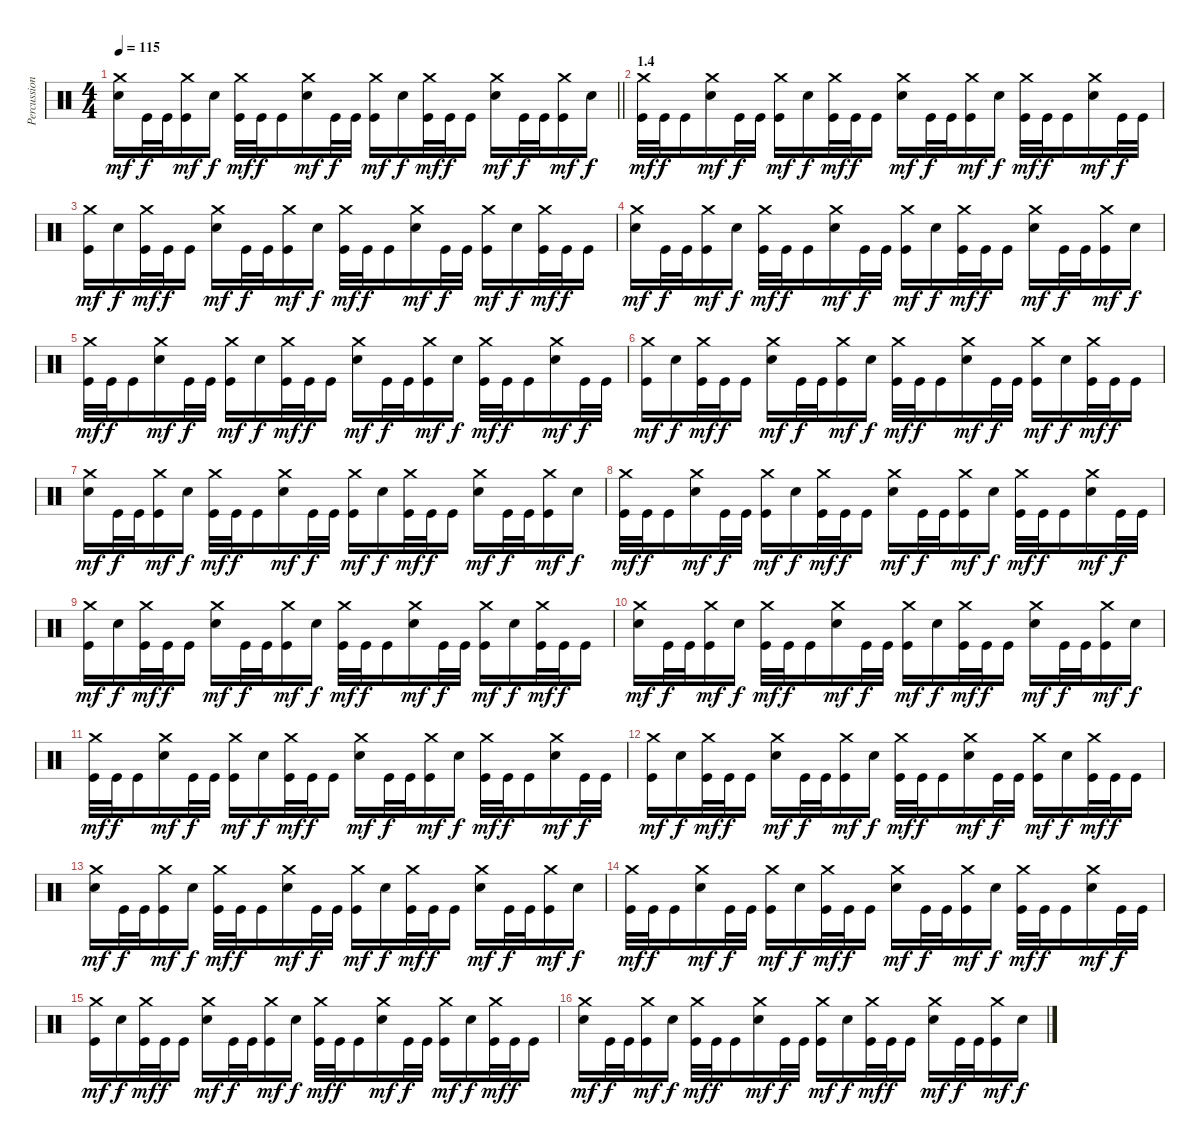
\track ("Percussion" "Percussion") {instrument percussion}
\staff {score}
\articulation defaults
\ts (4 4)
\tempo 115
\clef neutral
\barLineRight lightlight
\ks c
("Crash medium (hit)" "Snare (hit) 2").16{dy mf} "Kick (hit)".32{dy f} "Kick (hit)".32 ("Crash medium (hit)" "Kick (hit)").16{dy mf} "Snare (hit) 2".16{dy f} ("Crash medium (hit)" "Kick (hit)").32{dy mf} "Kick (hit)".32{dy f} "Kick (hit)".16 ("Crash medium (hit)" "Snare (hit) 2").16{dy mf} "Kick (hit)".32{dy f} "Kick (hit)".32 ("Crash medium (hit)" "Kick (hit)").16{dy mf} "Snare (hit) 2".16{dy f} ("Crash medium (hit)" "Kick (hit)").32{dy mf} "Kick (hit)".32{dy f} "Kick (hit)".16 ("Crash medium (hit)" "Snare (hit) 2").16{dy mf} "Kick (hit)".32{dy f} "Kick (hit)".32 ("Crash medium (hit)" "Kick (hit)").16{dy mf} "Snare (hit) 2".16{dy f} |
\section ("" "1.4")
("Crash medium (hit)" "Kick (hit)").32{dy mf} "Kick (hit)".32{dy f} "Kick (hit)".16 ("Crash medium (hit)" "Snare (hit) 2").16{dy mf} "Kick (hit)".32{dy f} "Kick (hit)".32 ("Crash medium (hit)" "Kick (hit)").16{dy mf} "Snare (hit) 2".16{dy f} ("Crash medium (hit)" "Kick (hit)").32{dy mf} "Kick (hit)".32{dy f} "Kick (hit)".16 ("Crash medium (hit)" "Snare (hit) 2").16{dy mf} "Kick (hit)".32{dy f} "Kick (hit)".32 ("Crash medium (hit)" "Kick (hit)").16{dy mf} "Snare (hit) 2".16{dy f} ("Crash medium (hit)" "Kick (hit)").32{dy mf} "Kick (hit)".32{dy f} "Kick (hit)".16 ("Crash medium (hit)" "Snare (hit) 2").16{dy mf} "Kick (hit)".32{dy f} "Kick (hit)".32 |
("Crash medium (hit)" "Kick (hit)").16{dy mf} "Snare (hit) 2".16{dy f} ("Crash medium (hit)" "Kick (hit)").32{dy mf} "Kick (hit)".32{dy f} "Kick (hit)".16 ("Crash medium (hit)" "Snare (hit) 2").16{dy mf} "Kick (hit)".32{dy f} "Kick (hit)".32 ("Crash medium (hit)" "Kick (hit)").16{dy mf} "Snare (hit) 2".16{dy f} ("Crash medium (hit)" "Kick (hit)").32{dy mf} "Kick (hit)".32{dy f} "Kick (hit)".16 ("Crash medium (hit)" "Snare (hit) 2").16{dy mf} "Kick (hit)".32{dy f} "Kick (hit)".32 ("Crash medium (hit)" "Kick (hit)").16{dy mf} "Snare (hit) 2".16{dy f} ("Crash medium (hit)" "Kick (hit)").32{dy mf} "Kick (hit)".32{dy f} "Kick (hit)".16 |
("Crash medium (hit)" "Snare (hit) 2").16{dy mf} "Kick (hit)".32{dy f} "Kick (hit)".32 ("Crash medium (hit)" "Kick (hit)").16{dy mf} "Snare (hit) 2".16{dy f} ("Crash medium (hit)" "Kick (hit)").32{dy mf} "Kick (hit)".32{dy f} "Kick (hit)".16 ("Crash medium (hit)" "Snare (hit) 2").16{dy mf} "Kick (hit)".32{dy f} "Kick (hit)".32 ("Crash medium (hit)" "Kick (hit)").16{dy mf} "Snare (hit) 2".16{dy f} ("Crash medium (hit)" "Kick (hit)").32{dy mf} "Kick (hit)".32{dy f} "Kick (hit)".16 ("Crash medium (hit)" "Snare (hit) 2").16{dy mf} "Kick (hit)".32{dy f} "Kick (hit)".32 ("Crash medium (hit)" "Kick (hit)").16{dy mf} "Snare (hit) 2".16{dy f} |
("Crash medium (hit)" "Kick (hit)").32{dy mf} "Kick (hit)".32{dy f} "Kick (hit)".16 ("Crash medium (hit)" "Snare (hit) 2").16{dy mf} "Kick (hit)".32{dy f} "Kick (hit)".32 ("Crash medium (hit)" "Kick (hit)").16{dy mf} "Snare (hit) 2".16{dy f} ("Crash medium (hit)" "Kick (hit)").32{dy mf} "Kick (hit)".32{dy f} "Kick (hit)".16 ("Crash medium (hit)" "Snare (hit) 2").16{dy mf} "Kick (hit)".32{dy f} "Kick (hit)".32 ("Crash medium (hit)" "Kick (hit)").16{dy mf} "Snare (hit) 2".16{dy f} ("Crash medium (hit)" "Kick (hit)").32{dy mf} "Kick (hit)".32{dy f} "Kick (hit)".16 ("Crash medium (hit)" "Snare (hit) 2").16{dy mf} "Kick (hit)".32{dy f} "Kick (hit)".32 |
("Crash medium (hit)" "Kick (hit)").16{dy mf} "Snare (hit) 2".16{dy f} ("Crash medium (hit)" "Kick (hit)").32{dy mf} "Kick (hit)".32{dy f} "Kick (hit)".16 ("Crash medium (hit)" "Snare (hit) 2").16{dy mf} "Kick (hit)".32{dy f} "Kick (hit)".32 ("Crash medium (hit)" "Kick (hit)").16{dy mf} "Snare (hit) 2".16{dy f} ("Crash medium (hit)" "Kick (hit)").32{dy mf} "Kick (hit)".32{dy f} "Kick (hit)".16 ("Crash medium (hit)" "Snare (hit) 2").16{dy mf} "Kick (hit)".32{dy f} "Kick (hit)".32 ("Crash medium (hit)" "Kick (hit)").16{dy mf} "Snare (hit) 2".16{dy f} ("Crash medium (hit)" "Kick (hit)").32{dy mf} "Kick (hit)".32{dy f} "Kick (hit)".16 |
("Crash medium (hit)" "Snare (hit) 2").16{dy mf} "Kick (hit)".32{dy f} "Kick (hit)".32 ("Crash medium (hit)" "Kick (hit)").16{dy mf} "Snare (hit) 2".16{dy f} ("Crash medium (hit)" "Kick (hit)").32{dy mf} "Kick (hit)".32{dy f} "Kick (hit)".16 ("Crash medium (hit)" "Snare (hit) 2").16{dy mf} "Kick (hit)".32{dy f} "Kick (hit)".32 ("Crash medium (hit)" "Kick (hit)").16{dy mf} "Snare (hit) 2".16{dy f} ("Crash medium (hit)" "Kick (hit)").32{dy mf} "Kick (hit)".32{dy f} "Kick (hit)".16 ("Crash medium (hit)" "Snare (hit) 2").16{dy mf} "Kick (hit)".32{dy f} "Kick (hit)".32 ("Crash medium (hit)" "Kick (hit)").16{dy mf} "Snare (hit) 2".16{dy f} |
("Crash medium (hit)" "Kick (hit)").32{dy mf} "Kick (hit)".32{dy f} "Kick (hit)".16 ("Crash medium (hit)" "Snare (hit) 2").16{dy mf} "Kick (hit)".32{dy f} "Kick (hit)".32 ("Crash medium (hit)" "Kick (hit)").16{dy mf} "Snare (hit) 2".16{dy f} ("Crash medium (hit)" "Kick (hit)").32{dy mf} "Kick (hit)".32{dy f} "Kick (hit)".16 ("Crash medium (hit)" "Snare (hit) 2").16{dy mf} "Kick (hit)".32{dy f} "Kick (hit)".32 ("Crash medium (hit)" "Kick (hit)").16{dy mf} "Snare (hit) 2".16{dy f} ("Crash medium (hit)" "Kick (hit)").32{dy mf} "Kick (hit)".32{dy f} "Kick (hit)".16 ("Crash medium (hit)" "Snare (hit) 2").16{dy mf} "Kick (hit)".32{dy f} "Kick (hit)".32 |
("Crash medium (hit)" "Kick (hit)").16{dy mf} "Snare (hit) 2".16{dy f} ("Crash medium (hit)" "Kick (hit)").32{dy mf} "Kick (hit)".32{dy f} "Kick (hit)".16 ("Crash medium (hit)" "Snare (hit) 2").16{dy mf} "Kick (hit)".32{dy f} "Kick (hit)".32 ("Crash medium (hit)" "Kick (hit)").16{dy mf} "Snare (hit) 2".16{dy f} ("Crash medium (hit)" "Kick (hit)").32{dy mf} "Kick (hit)".32{dy f} "Kick (hit)".16 ("Crash medium (hit)" "Snare (hit) 2").16{dy mf} "Kick (hit)".32{dy f} "Kick (hit)".32 ("Crash medium (hit)" "Kick (hit)").16{dy mf} "Snare (hit) 2".16{dy f} ("Crash medium (hit)" "Kick (hit)").32{dy mf} "Kick (hit)".32{dy f} "Kick (hit)".16 |
("Crash medium (hit)" "Snare (hit) 2").16{dy mf} "Kick (hit)".32{dy f} "Kick (hit)".32 ("Crash medium (hit)" "Kick (hit)").16{dy mf} "Snare (hit) 2".16{dy f} ("Crash medium (hit)" "Kick (hit)").32{dy mf} "Kick (hit)".32{dy f} "Kick (hit)".16 ("Crash medium (hit)" "Snare (hit) 2").16{dy mf} "Kick (hit)".32{dy f} "Kick (hit)".32 ("Crash medium (hit)" "Kick (hit)").16{dy mf} "Snare (hit) 2".16{dy f} ("Crash medium (hit)" "Kick (hit)").32{dy mf} "Kick (hit)".32{dy f} "Kick (hit)".16 ("Crash medium (hit)" "Snare (hit) 2").16{dy mf} "Kick (hit)".32{dy f} "Kick (hit)".32 ("Crash medium (hit)" "Kick (hit)").16{dy mf} "Snare (hit) 2".16{dy f} |
("Crash medium (hit)" "Kick (hit)").32{dy mf} "Kick (hit)".32{dy f} "Kick (hit)".16 ("Crash medium (hit)" "Snare (hit) 2").16{dy mf} "Kick (hit)".32{dy f} "Kick (hit)".32 ("Crash medium (hit)" "Kick (hit)").16{dy mf} "Snare (hit) 2".16{dy f} ("Crash medium (hit)" "Kick (hit)").32{dy mf} "Kick (hit)".32{dy f} "Kick (hit)".16 ("Crash medium (hit)" "Snare (hit) 2").16{dy mf} "Kick (hit)".32{dy f} "Kick (hit)".32 ("Crash medium (hit)" "Kick (hit)").16{dy mf} "Snare (hit) 2".16{dy f} ("Crash medium (hit)" "Kick (hit)").32{dy mf} "Kick (hit)".32{dy f} "Kick (hit)".16 ("Crash medium (hit)" "Snare (hit) 2").16{dy mf} "Kick (hit)".32{dy f} "Kick (hit)".32 |
("Crash medium (hit)" "Kick (hit)").16{dy mf} "Snare (hit) 2".16{dy f} ("Crash medium (hit)" "Kick (hit)").32{dy mf} "Kick (hit)".32{dy f} "Kick (hit)".16 ("Crash medium (hit)" "Snare (hit) 2").16{dy mf} "Kick (hit)".32{dy f} "Kick (hit)".32 ("Crash medium (hit)" "Kick (hit)").16{dy mf} "Snare (hit) 2".16{dy f} ("Crash medium (hit)" "Kick (hit)").32{dy mf} "Kick (hit)".32{dy f} "Kick (hit)".16 ("Crash medium (hit)" "Snare (hit) 2").16{dy mf} "Kick (hit)".32{dy f} "Kick (hit)".32 ("Crash medium (hit)" "Kick (hit)").16{dy mf} "Snare (hit) 2".16{dy f} ("Crash medium (hit)" "Kick (hit)").32{dy mf} "Kick (hit)".32{dy f} "Kick (hit)".16 |
("Crash medium (hit)" "Snare (hit) 2").16{dy mf} "Kick (hit)".32{dy f} "Kick (hit)".32 ("Crash medium (hit)" "Kick (hit)").16{dy mf} "Snare (hit) 2".16{dy f} ("Crash medium (hit)" "Kick (hit)").32{dy mf} "Kick (hit)".32{dy f} "Kick (hit)".16 ("Crash medium (hit)" "Snare (hit) 2").16{dy mf} "Kick (hit)".32{dy f} "Kick (hit)".32 ("Crash medium (hit)" "Kick (hit)").16{dy mf} "Snare (hit) 2".16{dy f} ("Crash medium (hit)" "Kick (hit)").32{dy mf} "Kick (hit)".32{dy f} "Kick (hit)".16 ("Crash medium (hit)" "Snare (hit) 2").16{dy mf} "Kick (hit)".32{dy f} "Kick (hit)".32 ("Crash medium (hit)" "Kick (hit)").16{dy mf} "Snare (hit) 2".16{dy f} |
("Crash medium (hit)" "Kick (hit)").32{dy mf} "Kick (hit)".32{dy f} "Kick (hit)".16 ("Crash medium (hit)" "Snare (hit) 2").16{dy mf} "Kick (hit)".32{dy f} "Kick (hit)".32 ("Crash medium (hit)" "Kick (hit)").16{dy mf} "Snare (hit) 2".16{dy f} ("Crash medium (hit)" "Kick (hit)").32{dy mf} "Kick (hit)".32{dy f} "Kick (hit)".16 ("Crash medium (hit)" "Snare (hit) 2").16{dy mf} "Kick (hit)".32{dy f} "Kick (hit)".32 ("Crash medium (hit)" "Kick (hit)").16{dy mf} "Snare (hit) 2".16{dy f} ("Crash medium (hit)" "Kick (hit)").32{dy mf} "Kick (hit)".32{dy f} "Kick (hit)".16 ("Crash medium (hit)" "Snare (hit) 2").16{dy mf} "Kick (hit)".32{dy f} "Kick (hit)".32 |
("Crash medium (hit)" "Kick (hit)").16{dy mf} "Snare (hit) 2".16{dy f} ("Crash medium (hit)" "Kick (hit)").32{dy mf} "Kick (hit)".32{dy f} "Kick (hit)".16 ("Crash medium (hit)" "Snare (hit) 2").16{dy mf} "Kick (hit)".32{dy f} "Kick (hit)".32 ("Crash medium (hit)" "Kick (hit)").16{dy mf} "Snare (hit) 2".16{dy f} ("Crash medium (hit)" "Kick (hit)").32{dy mf} "Kick (hit)".32{dy f} "Kick (hit)".16 ("Crash medium (hit)" "Snare (hit) 2").16{dy mf} "Kick (hit)".32{dy f} "Kick (hit)".32 ("Crash medium (hit)" "Kick (hit)").16{dy mf} "Snare (hit) 2".16{dy f} ("Crash medium (hit)" "Kick (hit)").32{dy mf} "Kick (hit)".32{dy f} "Kick (hit)".16 |
("Crash medium (hit)" "Snare (hit) 2").16{dy mf} "Kick (hit)".32{dy f} "Kick (hit)".32 ("Crash medium (hit)" "Kick (hit)").16{dy mf} "Snare (hit) 2".16{dy f} ("Crash medium (hit)" "Kick (hit)").32{dy mf} "Kick (hit)".32{dy f} "Kick (hit)".16 ("Crash medium (hit)" "Snare (hit) 2").16{dy mf} "Kick (hit)".32{dy f} "Kick (hit)".32 ("Crash medium (hit)" "Kick (hit)").16{dy mf} "Snare (hit) 2".16{dy f} ("Crash medium (hit)" "Kick (hit)").32{dy mf} "Kick (hit)".32{dy f} "Kick (hit)".16 ("Crash medium (hit)" "Snare (hit) 2").16{dy mf} "Kick (hit)".32{dy f} "Kick (hit)".32 ("Crash medium (hit)" "Kick (hit)").16{dy mf} "Snare (hit) 2".16{dy f}
